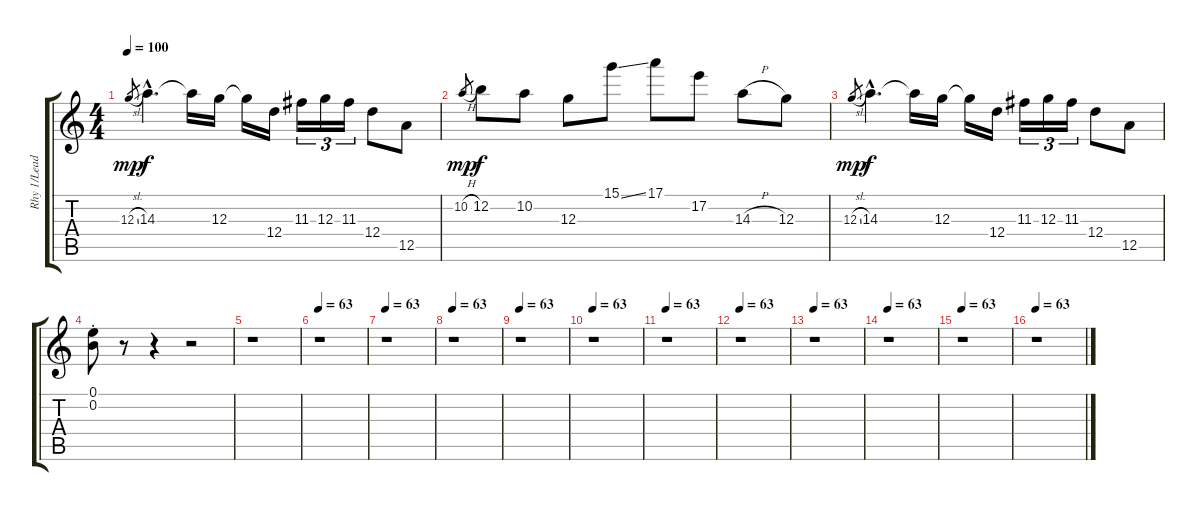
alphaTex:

\track ("Rhy 1/Lead 2" "Rhy 1/Lead") {instrument distortionguitar}
\staff {score tabs}
\tuning (E4 B3 G3 D3 A2 E2) {hide}
\ts (4 4)
\tempo 100
\clef g2
\ks c
12.3{sl}.8{gr dy mp} 14.3{hac}.4{d dy f} 14.3{t}.16 12.3.16 12.3{t}.16 12.4.16 11.3.16{tu (3 2)} 12.3.16{tu (3 2)} 11.3.16{tu (3 2)} 12.4.8 12.5.8 |
10.2{h}.8{gr dy mp} 12.2.8{dy f balance 11} 10.2.8 12.3.8 15.1{ss}.8 17.1.8 17.2.8 14.3{h}.8 12.3.8 |
12.3{sl}.8{gr dy mp} 14.3{hac}.4{d dy f} 14.3{t}.16 12.3.16 12.3{t}.16 12.4.16 11.3.16{tu (3 2)} 12.3.16{tu (3 2)} 11.3.16{tu (3 2)} 12.4.8 12.5.8 |
(0.1{st} 0.2).8 r.8 r.4 r.2 |
r.1 |
\tempo 63
r.1 |
\tempo 63
r.1 |
\tempo 63
r.1 |
\tempo 63
r.1 |
\tempo 63
r.1 |
\tempo 63
r.1 |
\tempo 63
r.1 |
\tempo 63
r.1 |
\tempo 63
r.1 |
\tempo 63
r.1 |
\tempo 63
r.1
